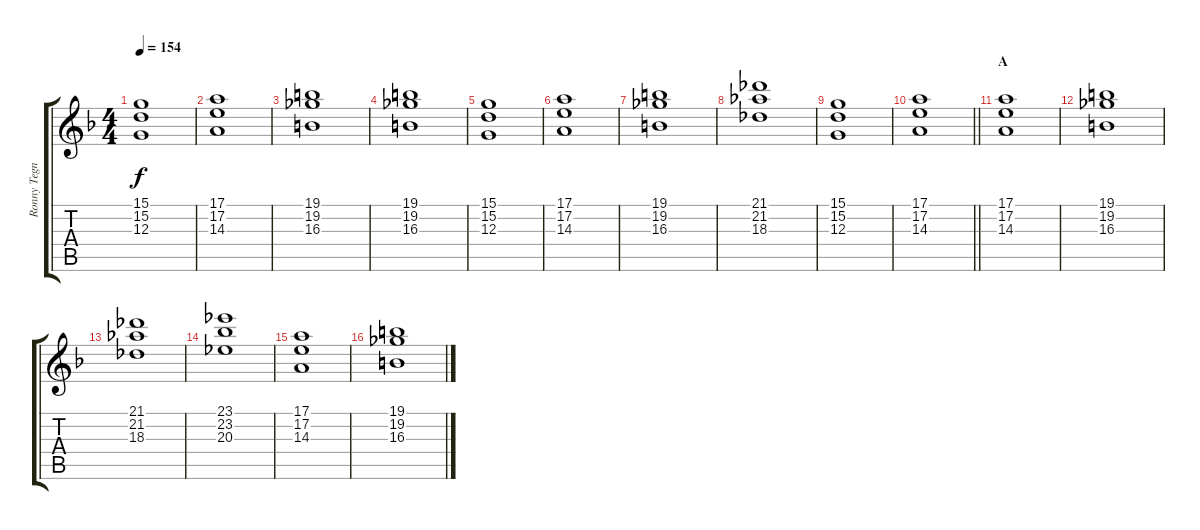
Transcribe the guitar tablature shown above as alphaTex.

\track ("Ronny Tegner" "Ronny Tegn") {instrument stringensemble1}
\staff {score tabs}
\tuning (E4 B3 G3 D3 A2 E2) {hide}
\ts (4 4)
\tempo 154
\clef g2
\ks f
(15.1 15.2 12.3).1{dy f} |
(17.1 17.2 14.3).1 |
(19.1 19.2 16.3).1 |
(19.1 19.2 16.3).1 |
(15.1 15.2 12.3).1 |
(17.1 17.2 14.3).1 |
(19.1 19.2 16.3).1 |
(21.1 21.2 18.3).1 |
(15.1 15.2 12.3).1 |
\barLineRight lightlight
(17.1 17.2 14.3).1 |
\section ("" "A")
(17.1 17.2 14.3).1 |
(19.1 19.2 16.3).1 |
(21.1 21.2 18.3).1 |
(23.1 23.2 20.3).1 |
(17.1 17.2 14.3).1 |
(19.1 19.2 16.3).1
